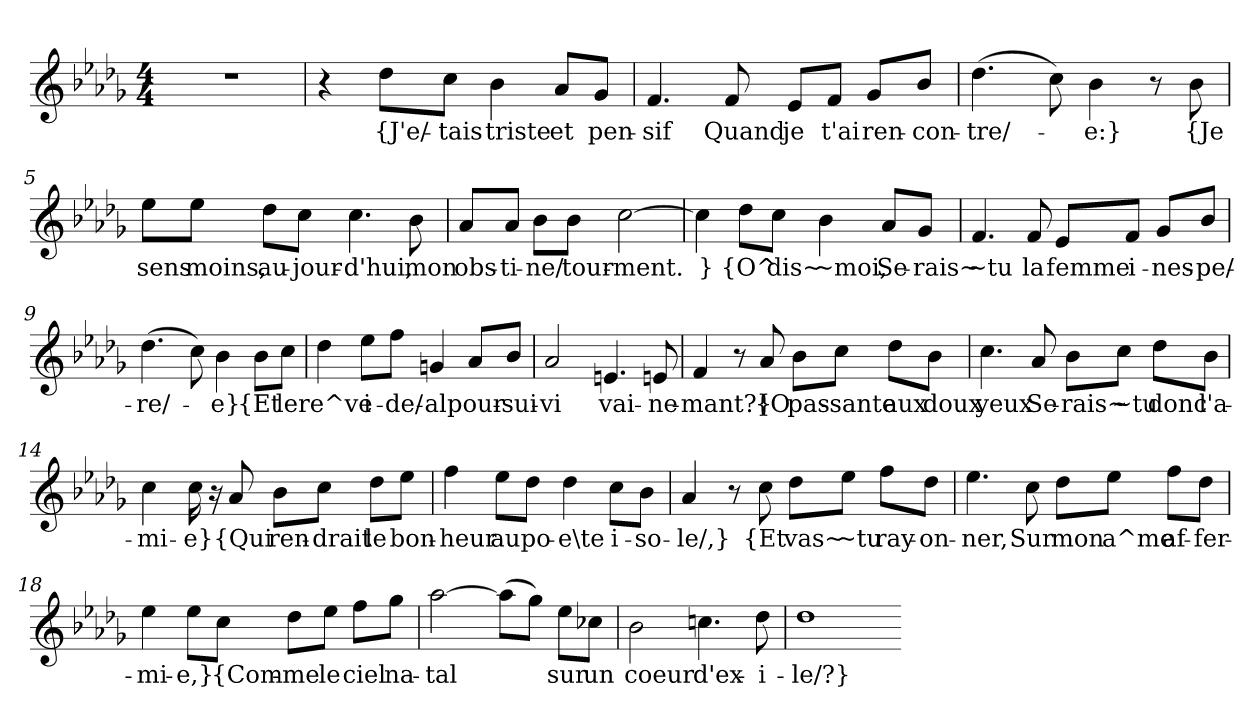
**kern	**text
*part1	*part1
*staff1	*staff1
*clefG2	*
*k[b-e-a-d-g-]	*
*M4/4	*
*MM72	*
=1	=1
1r	.
=2	=2
4r	.
8dd-\L	{J'e/-
8cc\J	-tais
4b-	triste
8a-/L	et
8g-/J	pen-
=3	=3
4.f	-sif
8f	Quand
8e-/L	je
8f/J	t'ai
8g-/L	ren-
8b-/J	-con-
=4	=4
(4.dd-	-tre/-
8cc)	.
4b-	-e:}
8r	.
8b-	{Je
=5	=5
8ee-\L	sens
8ee-\J	moins,
8dd-\L	au-
8cc\J	-jour-
4.cc	-d'hui,
8b-	mon
=6	=6
8a-/L	obs-
8a-/J	-ti-
8b-\L	-ne/
8b-\J	tour-
[2cc	-ment.
=7	=7
4cc]	}
8dd-\L	{O^
8cc\J	dis~
4b-	~moi,
8a-/L	Se-
8g-/J	-rais~
=8	=8
4.f	~tu
8f	la
8e-/L	femme
8f/J	i-
8g-/L	-nes-
8b-/J	-pe/-
=9	=9
(4.dd-	-re/-
8cc)	.
4b-	-e}
8b-\L	{Et
8cc\J	le
=10	=10
4dd-	re^ve
8ee-\L	i-
8ff\J	-de/-
4gn	-al
8a-/L	pour-
8b-/J	-sui-
=11	=11
2a-	-vi
4.en	vai-
8en	-ne-
=12	=12
4f	-mant?}
8r	.
8a-	{O
8b-\L	pas-
8cc\J	-sante
8dd-\L	aux
8b-\J	doux
=13	=13
4.cc	yeux
8a-	Se-
8b-\L	-rais~
8cc\J	~tu
8dd-\L	donc
8b-\J	l'a-
=14	=14
4cc	-mi-
16cc	-e}
16r	.
8a-	{Qui
8b-\L	ren-
8cc\J	-drait
8dd-\L	le
8ee-\J	bon-
=15	=15
4ff	-heur
8ee-\L	au
8dd-\J	po-
4dd-	-e\te
8cc\L	i-
8b-\J	-so-
=16	=16
4a-	-le/,}
8r	.
8cc	{Et
8dd-\L	vas~
8ee-\J	~tu
8ff\L	ray-
8dd-\J	-on-
=17	=17
4.ee-	-ner,
8cc	Sur
8dd-\L	mon
8ee-\J	a^me
8ff\L	af-
8dd-\J	-fer-
=18	=18
4ee-	-mi-
8ee-\L	-e,}
8cc\J	{Com-
8dd-\L	-me
8ee-\J	le
8ff\L	ciel
8gg-\J	na-
=19	=19
[2aa-	-tal
(8aa-\L]	.
8gg-\J)	.
8ee-\L	sur
8cc-X\J	un
=20	=20
2b-	coeur
4.ccn	d'ex-
8dd-	-i-
=21	=21
1dd-	-le/?}
=-	=-
*-	*-
